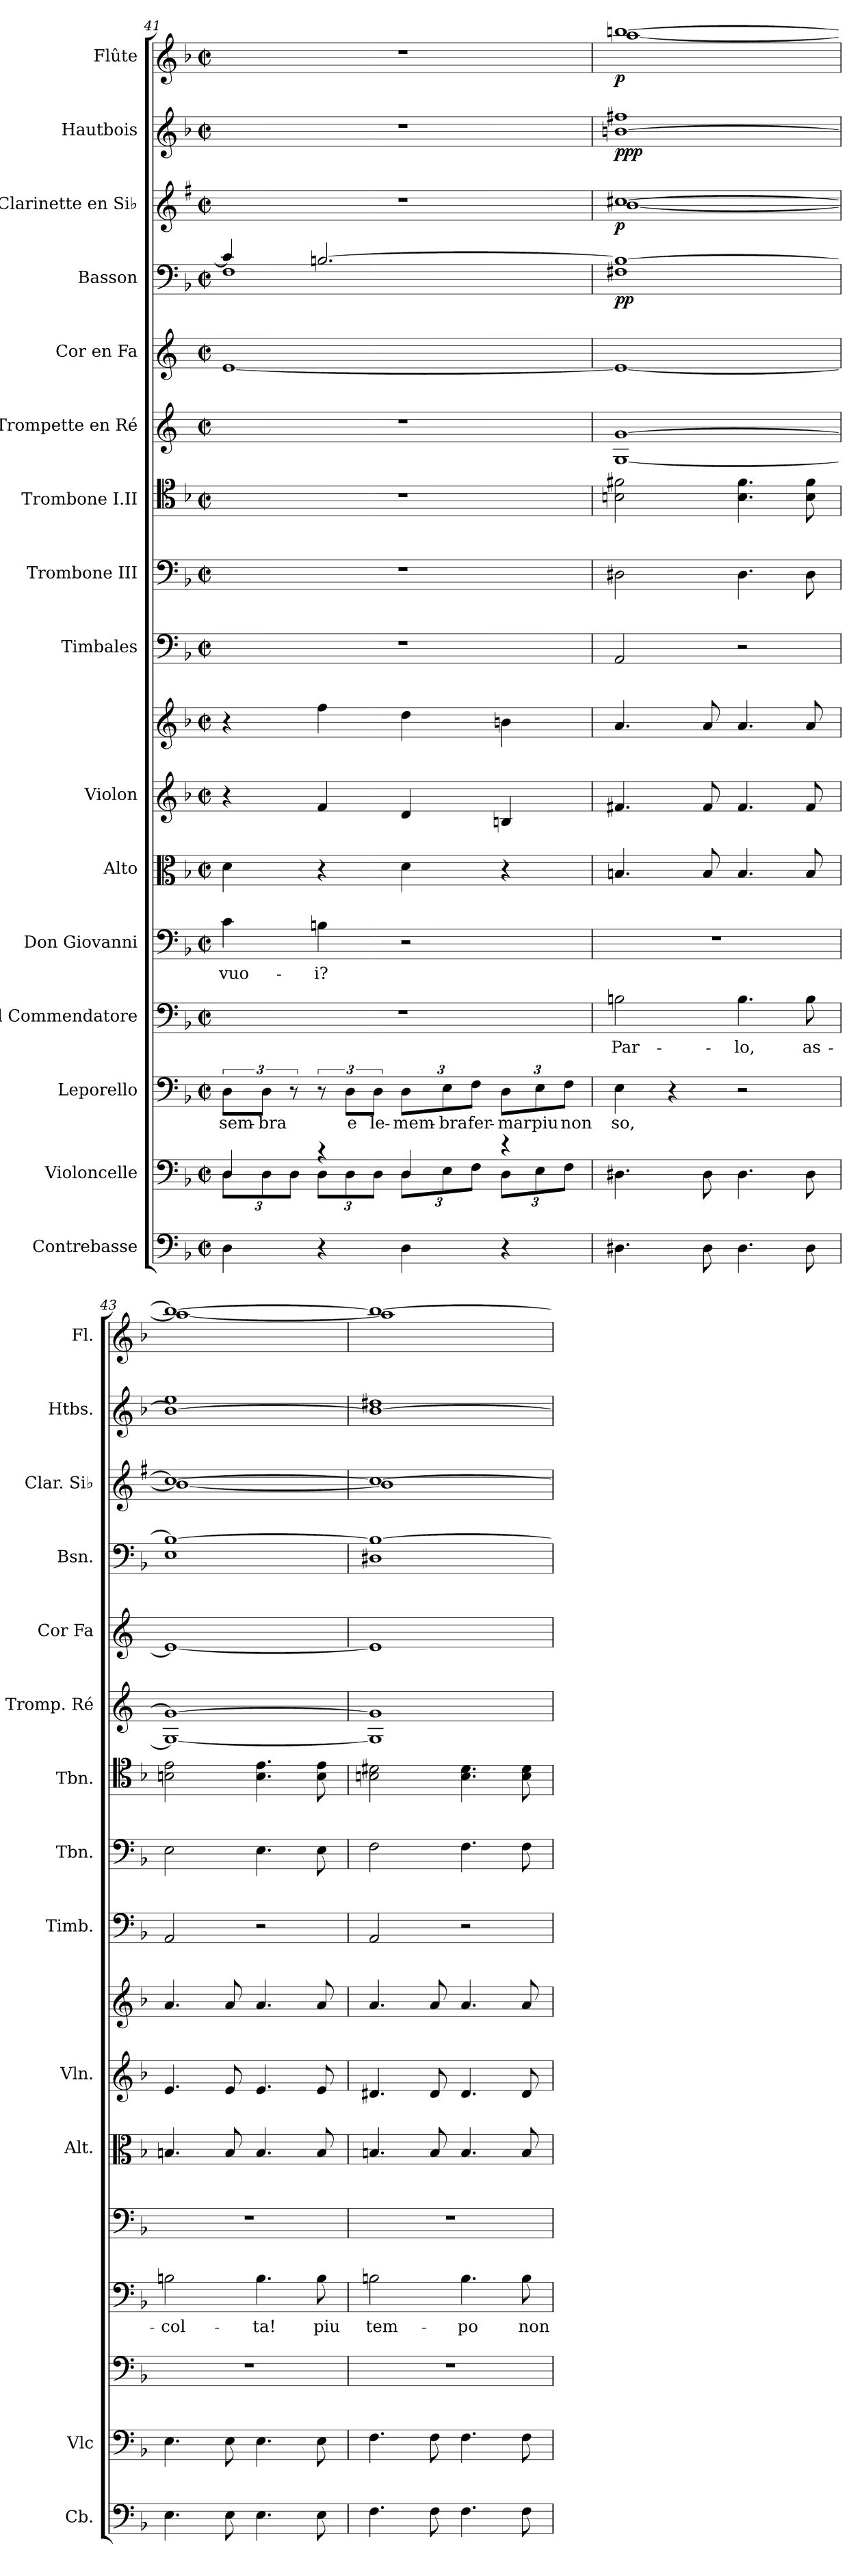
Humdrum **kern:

**kern	**kern	**kern	**text	**kern	**text	**kern	**text	**kern	**kern	**kern	**kern	**kern	**kern	**kern	**kern	**kern	**dynam	**kern	**dynam	**kern	**dynam	**kern	**dynam
*part16	*part15	*part14	*part14	*part13	*part13	*part12	*part12	*part11	*part10	*part10	*part9	*part8	*part7	*part6	*part5	*part4	*part4	*part3	*part3	*part2	*part2	*part1	*part1
*staff17	*staff16	*staff15	*staff15	*staff14	*staff14	*staff13	*staff13	*staff12	*staff11	*staff10	*staff9	*staff8	*staff7	*staff6	*staff5	*staff4	*staff4	*staff3	*staff3	*staff2	*staff2	*staff1	*staff1
*I"Contrebasse	*I"Violoncelle	*I"Leporello	*	*I"Il Commendatore	*	*I"Don Giovanni	*	*I"Alto	*I"Violon	*	*I"Timbales	*I"Trombone III	*I"Trombone I.II	*I"Trompette en Ré	*I"Cor en Fa	*I"Basson	*	*I"Clarinette en Si♭	*	*I"Hautbois	*	*I"Flûte	*
*I'Cb.	*I'Vlc	*	*	*	*	*	*	*I'Alt.	*I'Vln.	*	*I'Timb.	*I'Tbn.	*I'Tbn.	*I'Tromp. Ré	*I'Cor Fa	*I'Bsn.	*	*I'Clar. Si♭	*	*I'Htbs.	*	*I'Fl.	*
*clefF4	*clefF4	*clefF4	*	*clefF4	*	*clefF4	*	*clefC3	*clefG2	*clefG2	*clefF4	*clefF4	*clefC4	*clefG2	*clefG2	*clefF4	*	*clefG2	*	*clefG2	*	*clefG2	*
*ITrd7c12	*	*	*	*	*	*	*	*	*	*	*	*	*	*ITrd-1c-2	*ITrd4c7	*	*	*ITrd1c2	*	*	*	*	*
*k[b-]	*k[b-]	*k[b-]	*	*k[b-]	*	*k[b-]	*	*k[b-]	*k[b-]	*k[b-]	*k[b-]	*k[b-]	*k[b-]	*k[f#c#]	*k[b-]	*k[b-]	*	*k[b-]	*	*k[b-]	*	*k[b-]	*
*M2/2	*M2/2	*M2/2	*	*M2/2	*	*M2/2	*	*M2/2	*M2/2	*M2/2	*M2/2	*M2/2	*M2/2	*M2/2	*M2/2	*M2/2	*	*M2/2	*	*M2/2	*	*M2/2	*
*met(c|)	*met(c|)	*met(c|)	*	*met(c|)	*	*met(c|)	*	*met(c|)	*met(c|)	*met(c|)	*met(c|)	*met(c|)	*met(c|)	*met(c|)	*met(c|)	*met(c|)	*	*met(c|)	*	*met(c|)	*	*met(c|)	*
=41	=41	=41	=41	=41	=41	=41	=41	=41	=41	=41	=41	=41	=41	=41	=41	=41	=41	=41	=41	=41	=41	=41	=41
*	*^	*	*	*	*	*	*	*	*	*	*	*	*	*	*	*	*	*	*	*	*	*	*
*	*	*Xbrackettup	*	*	*	*	*	*	*	*	*	*	*	*	*	*	*	*	*	*	*	*	*	*
!	!	!	!	!LO:LY:b	!	!	!	!LO:LY:b	!	!	!	!	!	!	!	!	!	!	!	!	!	!	!	!
*	*	*	*	*	*	*	*	*	*	*	*	*	*	*	*	*	*^	*	*	*	*	*	*	*
4DD\	4D/	12D\L	12D\L	sem-	1r	.	4c\	vuo-	4d\	4r	4r	1r	1r	1r	1r	[1A	4c/]	1F	.	1r	.	1r	.	1r	.
!	!	!	!	!LO:LY:b	!	!	!	!	!	!	!	!	!	!	!	!	!	!	!	!	!	!	!	!	!
.	.	12D\	12D\J	-bra	.	.	.	.	.	.	.	.	.	.	.	.	.	.	.	.	.	.	.	.	.
.	.	12D\J	12r	.	.	.	.	.	.	.	.	.	.	.	.	.	.	.	.	.	.	.	.	.	.
!	!	!	!	!	!	!	!	!LO:LY:b	!	!	!	!	!	!	!	!	!	!	!	!	!	!	!	!	!
4r	4r	12D\L	12r	.	.	.	4Bn\	-i?	4r	4f/	4ff\	.	.	.	.	.	[2.Bn/	.	.	.	.	.	.	.	.
!	!	!	!	!LO:LY:b	!	!	!	!	!	!	!	!	!	!	!	!	!	!	!	!	!	!	!	!	!
.	.	12D\	12D\L	e	.	.	.	.	.	.	.	.	.	.	.	.	.	.	.	.	.	.	.	.	.
!	!	!	!	!LO:LY:b	!	!	!	!	!	!	!	!	!	!	!	!	!	!	!	!	!	!	!	!	!
.	.	12D\J	12D\J	le-	.	.	.	.	.	.	.	.	.	.	.	.	.	.	.	.	.	.	.	.	.
*	*	*	*Xbrackettup	*	*	*	*	*	*	*	*	*	*	*	*	*	*	*	*	*	*	*	*	*	*
!	!	!	!	!LO:LY:b	!	!	!	!	!	!	!	!	!	!	!	!	!	!	!	!	!	!	!	!	!
4DD\	4D/	12D\L	12D\L	-mem-	.	.	2r	.	4d\	4d/	4dd\	.	.	.	.	.	.	.	.	.	.	.	.	.	.
!	!	!	!	!LO:LY:b	!	!	!	!	!	!	!	!	!	!	!	!	!	!	!	!	!	!	!	!	!
.	.	12E\	12E\	-bra	.	.	.	.	.	.	.	.	.	.	.	.	.	.	.	.	.	.	.	.	.
!	!	!	!	!LO:LY:b	!	!	!	!	!	!	!	!	!	!	!	!	!	!	!	!	!	!	!	!	!
.	.	12F\J	12F\J	fer-	.	.	.	.	.	.	.	.	.	.	.	.	.	.	.	.	.	.	.	.	.
!	!	!	!	!LO:LY:b	!	!	!	!	!	!	!	!	!	!	!	!	!	!	!	!	!	!	!	!	!
4r	4r	12D\L	12D\L	-mar	.	.	.	.	4r	4Bn/	4bn\	.	.	.	.	.	.	.	.	.	.	.	.	.	.
!	!	!	!	!LO:LY:b	!	!	!	!	!	!	!	!	!	!	!	!	!	!	!	!	!	!	!	!	!
.	.	12E\	12E\	piu	.	.	.	.	.	.	.	.	.	.	.	.	.	.	.	.	.	.	.	.	.
!	!	!	!	!LO:LY:b	!	!	!	!	!	!	!	!	!	!	!	!	!	!	!	!	!	!	!	!	!
.	.	12F\J	12F\J	non	.	.	.	.	.	.	.	.	.	.	.	.	.	.	.	.	.	.	.	.	.
=42	=42	=42	=42	=42	=42	=42	=42	=42	=42	=42	=42	=42	=42	=42	=42	=42	=42	=42	=42	=42	=42	=42	=42	=42	=42
!	!	!	!	!LO:LY:b	!	!LO:LY:b	!	!	!	!	!	!	!	!	!	!	!	!	!LO:DY:b	!	!	!	!	!	!
*	*	*	*	*	*	*	*	*	*	*	*	*	*	*	*^	*	*	*	*	*^	*	*^	*	*^	*
!	!	!	!	!	!	!	!	!	!	!	!	!	!	!	!	!	!	!	!	!LO:DY:n=1:b	!	!	!LO:DY:b	!	!	!LO:DY:b	!	!	!
!	!	!	!	!	!	!	!	!	!	!	!	!	!	!	!	!	!	!	!	!	!	!	!	!	!	!LO:DY:n=1:b	!	!	!
!	!	!	!	!	!	!	!	!	!	!	!	!	!	!	!	!	!	!	!	!	!	!	!	!	!	!LO:DY:n=2:b	!	!	!LO:DY:b
*	*v	*v	*	*	*	*	*	*	*	*	*	*	*	*	*	*	*	*	*	*	*	*	*	*	*	*	*	*	*
4.DD#X\	4.D#X\	4E\	so,	2Bn\	Par-	1r	.	4.Bn/	4.f#X/	4.a/	2AA/	2D#X\	2Bn\ 2f#X\	[1a	[1A	1A_	1B_	1F#X	p p	[1bn	[1a	p	[1bn	1ff#X	p p p	[1bbn	[1aa	p
.	.	4r	.	.	.	.	.	.	.	.	.	.	.	.	.	.	.	.	.	.	.	.	.	.	.	.	.	.
8DD#\	8D#\	.	.	.	.	.	.	8B/	8f#/	8a/	.	.	.	.	.	.	.	.	.	.	.	.	.	.	.	.	.	.
!	!	!	!	!	!LO:LY:b	!	!	!	!	!	!	!	!	!	!	!	!	!	!	!	!	!	!	!	!	!	!	!
4.DD#\	4.D#\	2r	.	4.B\	-lo,	.	.	4.B/	4.f#/	4.a/	2r	4.D#\	4.B\ 4.f#\	.	.	.	.	.	.	.	.	.	.	.	.	.	.	.
!	!	!	!	!	!LO:LY:b	!	!	!	!	!	!	!	!	!	!	!	!	!	!	!	!	!	!	!	!	!	!	!
8DD#\	8D#\	.	.	8B\	as-	.	.	8B/	8f#/	8a/	.	8D#\	8B\ 8f#\	.	.	.	.	.	.	.	.	.	.	.	.	.	.	.
=43	=43	=43	=43	=43	=43	=43	=43	=43	=43	=43	=43	=43	=43	=43	=43	=43	=43	=43	=43	=43	=43	=43	=43	=43	=43	=43	=43	=43
!	!	!	!	!	!LO:LY:b	!	!	!	!	!	!	!	!	!	!	!	!	!	!	!	!	!	!	!	!	!	!	!
4.EE\	4.E\	1r	.	2Bn\	-col-	1r	.	4.Bn/	4.e/	4.a/	2AA/	2E\	2Bn\ 2e\	1a_	1A_	1A_	1B_	1E	.	1b_	1a_	.	1b_	1ee	.	1bb_	1aa_	.
8EE\	8E\	.	.	.	.	.	.	8B/	8e/	8a/	.	.	.	.	.	.	.	.	.	.	.	.	.	.	.	.	.	.
!	!	!	!	!	!LO:LY:b	!	!	!	!	!	!	!	!	!	!	!	!	!	!	!	!	!	!	!	!	!	!	!
4.EE\	4.E\	.	.	4.B\	-ta!	.	.	4.B/	4.e/	4.a/	2r	4.E\	4.B\ 4.e\	.	.	.	.	.	.	.	.	.	.	.	.	.	.	.
!	!	!	!	!	!LO:LY:b	!	!	!	!	!	!	!	!	!	!	!	!	!	!	!	!	!	!	!	!	!	!	!
8EE\	8E\	.	.	8B\	piu	.	.	8B/	8e/	8a/	.	8E\	8B\ 8e\	.	.	.	.	.	.	.	.	.	.	.	.	.	.	.
=44	=44	=44	=44	=44	=44	=44	=44	=44	=44	=44	=44	=44	=44	=44	=44	=44	=44	=44	=44	=44	=44	=44	=44	=44	=44	=44	=44	=44
!	!	!	!	!	!LO:LY:b	!	!	!	!	!	!	!	!	!	!	!	!	!	!	!	!	!	!	!	!	!	!	!
4.FF\	4.F\	1r	.	2Bn\	tem-	1r	.	4.Bn/	4.d#X/	4.a/	2AA/	2F\	2Bn\ 2d#X\	1a]	1A]	1A]	1B_	1D#X	.	1b_	1a]	.	1b_	1dd#X	.	1bb_	1aa]	.
8FF\	8F\	.	.	.	.	.	.	8B/	8d#/	8a/	.	.	.	.	.	.	.	.	.	.	.	.	.	.	.	.	.	.
!	!	!	!	!	!LO:LY:b	!	!	!	!	!	!	!	!	!	!	!	!	!	!	!	!	!	!	!	!	!	!	!
4.FF\	4.F\	.	.	4.B\	-po	.	.	4.B/	4.d#/	4.a/	2r	4.F\	4.B\ 4.d#\	.	.	.	.	.	.	.	.	.	.	.	.	.	.	.
!	!	!	!	!	!LO:LY:b	!	!	!	!	!	!	!	!	!	!	!	!	!	!	!	!	!	!	!	!	!	!	!
8FF\	8F\	.	.	8B\	non	.	.	8B/	8d#/	8a/	.	8F\	8B\ 8d#\	.	.	.	.	.	.	.	.	.	.	.	.	.	.	.
*	*	*	*	*	*	*	*	*	*	*	*	*	*	*	*	*	*v	*v	*	*	*	*	*v	*v	*	*v	*v	*
*	*	*	*	*	*	*	*	*	*	*	*	*	*	*v	*v	*	*	*	*v	*v	*	*	*	*	*
=	=	=	=	=	=	=	=	=	=	=	=	=	=	=	=	=	=	=	=	=	=	=	=
*-	*-	*-	*-	*-	*-	*-	*-	*-	*-	*-	*-	*-	*-	*-	*-	*-	*-	*-	*-	*-	*-	*-	*-
